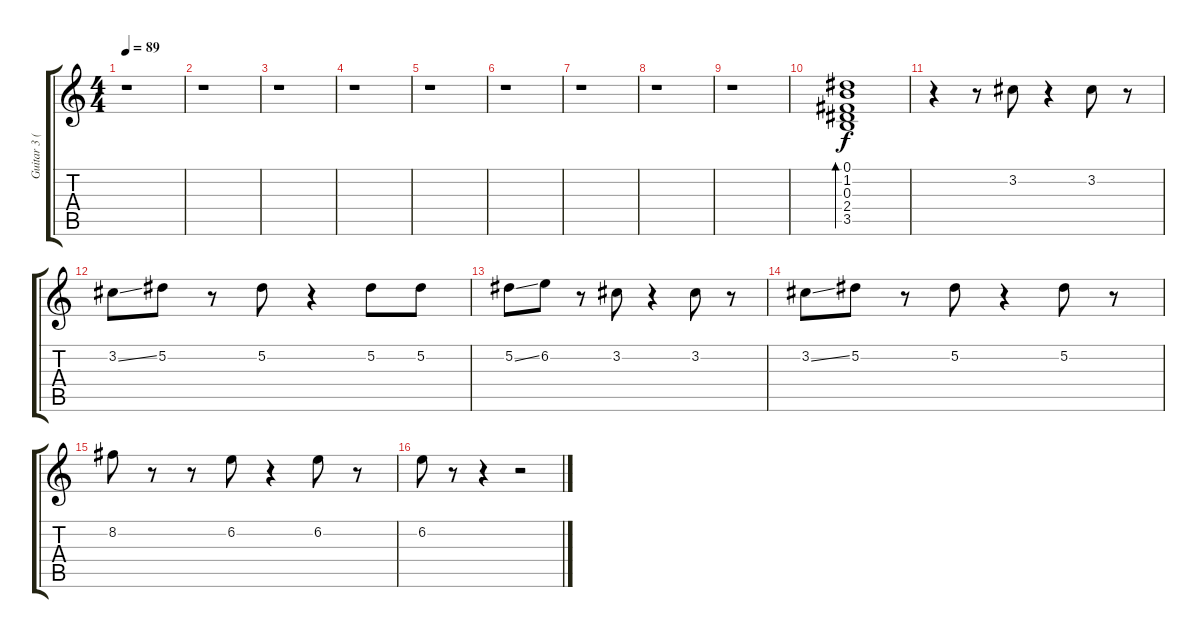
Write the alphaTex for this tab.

\track ("Guitar 3 (Slash& Gilbey)" "Guitar 3 (") {instrument electricguitarjazz}
\staff {score tabs}
\tuning (Eb4 Bb3 Gb3 Db3 Ab2 Eb2) {hide}
\ts (4 4)
\tempo 89
\clef g2
\ks c
r.1{dy f} |
r.1 |
r.1 |
r.1 |
r.1 |
r.1 |
r.1 |
r.1 |
r.1 |
(0.1 1.2 0.3 2.4 3.5).1{bd 120} |
r.4 r.8 3.2.8 r.4 3.2.8 r.8 |
3.2{ss}.8 5.2.8 r.8 5.2.8 r.4 5.2.8 5.2.8 |
5.2{ss}.8 6.2.8 r.8 3.2.8 r.4 3.2.8 r.8 |
3.2{ss}.8 5.2.8 r.8 5.2.8 r.4 5.2.8 r.8 |
8.2.8 r.8 r.8 6.2.8 r.4 6.2.8 r.8 |
6.2.8 r.8 r.4 r.2
